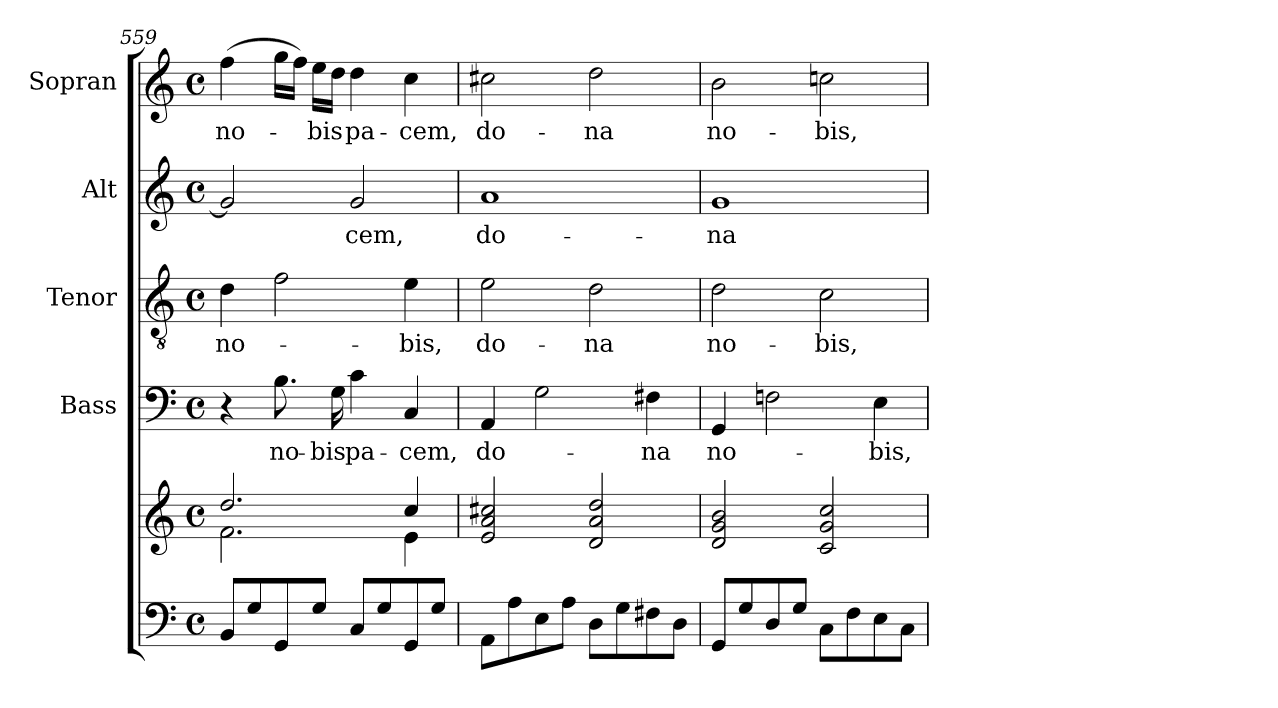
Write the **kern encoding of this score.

**kern	**kern	**kern	**text	**kern	**text	**kern	**text	**kern	**text
*part5	*part5	*part4	*part4	*part3	*part3	*part2	*part2	*part1	*part1
*staff6	*staff5	*staff4	*staff4	*staff3	*staff3	*staff2	*staff2	*staff1	*staff1
*	*	*I"Bass	*	*I"Tenor	*	*I"Alt	*	*I"Sopran	*
*	*	*I'B.	*	*I'T.	*	*I'A.	*	*I'S.	*
*clefF4	*clefG2	*clefF4	*	*clefGv2	*	*clefG2	*	*clefG2	*
*k[]	*k[]	*k[]	*	*k[]	*	*k[]	*	*k[]	*
*C:	*C:	*C:	*	*C:	*	*C:	*	*C:	*
*M4/4	*M4/4	*M4/4	*	*M4/4	*	*M4/4	*	*M4/4	*
*met(c)	*met(c)	*met(c)	*	*met(c)	*	*met(c)	*	*met(c)	*
=559	=559	=559	=559	=559	=559	=559	=559	=559	=559
*	*^	*	*	*	*	*	*	*	*
!	!	!	!	!	!	!LO:LY:b	!	!	!	!LO:LY:b
8BB/L	2.dd/	2.f\	4r	.	4d\	no-	2g/]	.	(>4ff\	no-
8G/	.	.	.	.	.	.	.	.	.	.
!	!	!	!	!LO:LY:b	!	!	!	!	!	!
8GG/	.	.	8.B\	no-	2f\	.	.	.	16gg\LL	.
.	.	.	.	.	.	.	.	.	16ff\JJ)	.
!	!	!	!	!	!	!	!	!	!	!LO:LY:b
8G/J	.	.	.	.	.	.	.	.	16ee\LL	-bis
!	!	!	!	!LO:LY:b	!	!	!	!	!	!
.	.	.	16G\	-bis	.	.	.	.	16dd\JJ	.
!	!	!	!	!LO:LY:b	!	!	!	!LO:LY:b	!	!LO:LY:b
8C/L	.	.	4c\	pa-	.	.	2g/	-cem,	4dd\	pa-
8G/	.	.	.	.	.	.	.	.	.	.
!	!	!	!	!LO:LY:b	!	!LO:LY:b	!	!	!	!LO:LY:b
8GG/	4cc/	4e\	4C/	-cem,	4e\	-bis,	.	.	4cc\	-cem,
8G/J	.	.	.	.	.	.	.	.	.	.
*	*v	*v	*	*	*	*	*	*	*	*
=560	=560	=560	=560	=560	=560	=560	=560	=560	=560
!	!	!	!LO:LY:b	!	!LO:LY:b	!	!LO:LY:b	!	!LO:LY:b
8AA\L	2e/ 2a/ 2cc#X/	4AA/	do-	2e\	do-	1a	do-	2cc#X\	do-
8A\	.	.	.	.	.	.	.	.	.
8E\	.	2G\	.	.	.	.	.	.	.
8A\J	.	.	.	.	.	.	.	.	.
!	!	!	!	!	!LO:LY:b	!	!	!	!LO:LY:b
8D\L	2d/ 2a/ 2dd/	.	.	2d\	-na	.	.	2dd\	-na
8G\	.	.	.	.	.	.	.	.	.
!	!	!	!LO:LY:b	!	!	!	!	!	!
8F#X\	.	4F#X\	-na	.	.	.	.	.	.
8D\J	.	.	.	.	.	.	.	.	.
=561	=561	=561	=561	=561	=561	=561	=561	=561	=561
!	!	!	!LO:LY:b	!	!LO:LY:b	!	!LO:LY:b	!	!LO:LY:b
8GG/L	2d/ 2g/ 2b/	4GG/	no-	2d\	no-	1g	-na	2b\	no-
8G/	.	.	.	.	.	.	.	.	.
8D/	.	2Fn\	.	.	.	.	.	.	.
8G/J	.	.	.	.	.	.	.	.	.
!	!	!	!	!	!LO:LY:b	!	!	!	!LO:LY:b
8C\L	2c/ 2g/ 2cc/	.	.	2c\	-bis,	.	.	2ccn\	-bis,
8F\	.	.	.	.	.	.	.	.	.
!	!	!	!LO:LY:b	!	!	!	!	!	!
8E\	.	4E\	-bis,	.	.	.	.	.	.
8C\J	.	.	.	.	.	.	.	.	.
=	=	=	=	=	=	=	=	=	=
*-	*-	*-	*-	*-	*-	*-	*-	*-	*-
